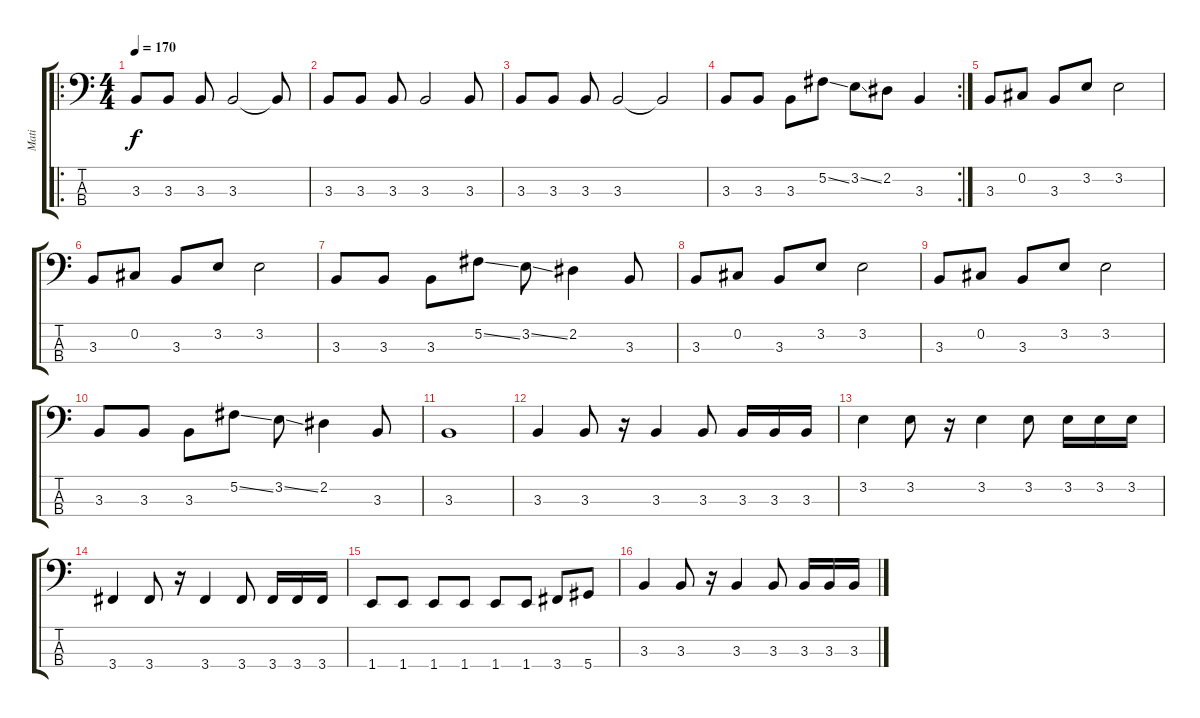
\track ("Mati" "Mati") {instrument electricbasspick}
\staff {score tabs}
\tuning (Gb2 Db2 Ab1 Eb1) {hide}
\ro
\ts (4 4)
\tempo 170
\clef f4
\ks c
3.3.8{dy f} 3.3.8 3.3.8 3.3.2 3.3{t}.8 |
3.3.8 3.3.8 3.3.8 3.3.2 3.3.8 |
3.3.8 3.3.8 3.3.8 3.3.2 3.3{t}.2 |
\rc 2
3.3.8 3.3.8 3.3.8 5.2{ss}.8 3.2{ss}.8 2.2.8 3.3.4 |
3.3.8 0.2.8 3.3.8 3.2.8 3.2.2 |
3.3.8 0.2.8 3.3.8 3.2.8 3.2.2 |
3.3.8 3.3.8 3.3.8 5.2{ss}.8 3.2{ss}.8 2.2.4 3.3.8 |
3.3.8 0.2.8 3.3.8 3.2.8 3.2.2 |
3.3.8 0.2.8 3.3.8 3.2.8 3.2.2 |
3.3.8 3.3.8 3.3.8 5.2{ss}.8 3.2{ss}.8 2.2.4 3.3.8 |
3.3.1 |
3.3.4 3.3.8 r.16 3.3.4 3.3.8 3.3.16 3.3.16 3.3.16 |
3.2.4 3.2.8 r.16 3.2.4 3.2.8 3.2.16 3.2.16 3.2.16 |
3.4.4 3.4.8 r.16 3.4.4 3.4.8 3.4.16 3.4.16 3.4.16 |
1.4.8 1.4.8 1.4.8 1.4.8 1.4.8 1.4.8 3.4.8 5.4.8 |
3.3.4 3.3.8 r.16 3.3.4 3.3.8 3.3.16 3.3.16 3.3.16
